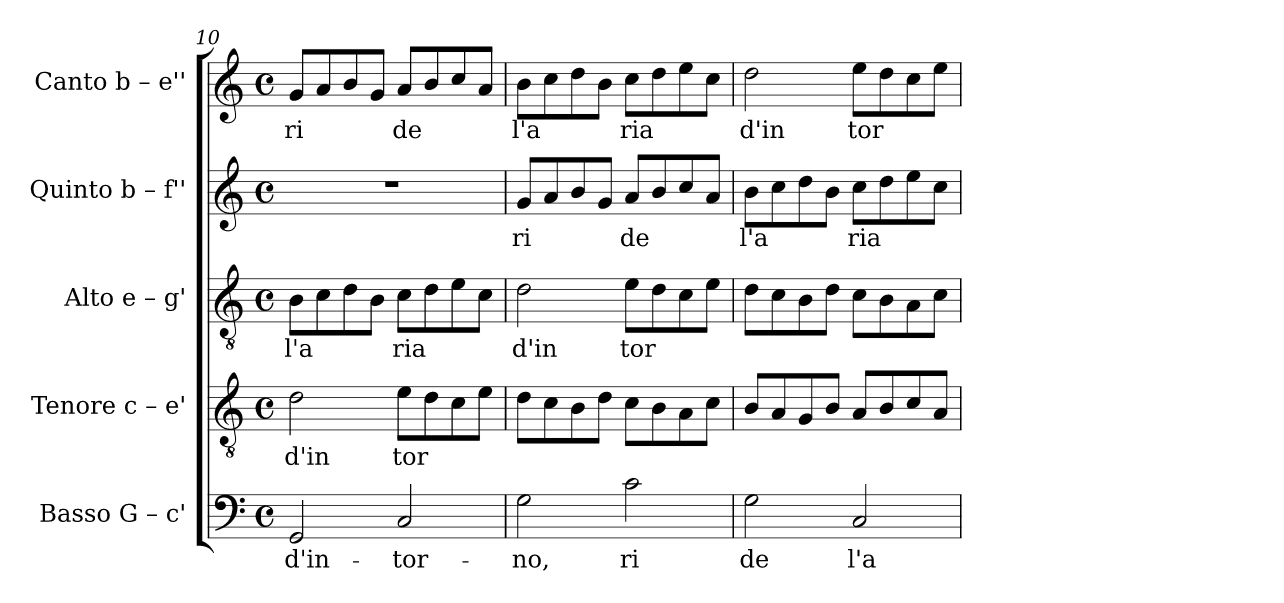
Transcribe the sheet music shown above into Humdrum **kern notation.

**kern	**text	**kern	**text	**kern	**text	**kern	**text	**kern	**text
*part5	*part5	*part4	*part4	*part3	*part3	*part2	*part2	*part1	*part1
*staff5	*staff5	*staff4	*staff4	*staff3	*staff3	*staff2	*staff2	*staff1	*staff1
*I"Basso  G – c'	*	*I"Tenore  c – e'	*	*I"Alto  e – g'	*	*I"Quinto  b – f''	*	*I"Canto  b – e''	*
*clefF4	*	*clefGv2	*	*clefGv2	*	*clefG2	*	*clefG2	*
*k[]	*	*k[]	*	*k[]	*	*k[]	*	*k[]	*
*C:	*	*C:	*	*C:	*	*C:	*	*C:	*
*M4/4	*	*M4/4	*	*M4/4	*	*M4/4	*	*M4/4	*
*met(c)	*	*met(c)	*	*met(c)	*	*met(c)	*	*met(c)	*
=10	=10	=10	=10	=10	=10	=10	=10	=10	=10
!	!LO:LY:b:rj	!	!LO:LY:b:cj	!	!LO:LY:b:cj	!	!	!	!LO:LY:b:rj
2GG/	d'in-	2d\	d'in	8B\L	l'a-	1r	.	8g/L	ri
!	!	!	!	!	!LO:LY:b:cj	!	!	!	!LO:LY:b:rj
.	.	.	.	8c\	--	.	.	8a/	.
!	!	!	!	!	!LO:LY:b:cj	!	!	!	!LO:LY:b:rj
.	.	.	.	8d\	--	.	.	8b/	.
!	!	!	!	!	!LO:LY:b:cj	!	!	!	!LO:LY:b:rj
.	.	.	.	8B\J	--	.	.	8g/J	.
!	!LO:LY:b:rj	!	!LO:LY:b:cj	!	!LO:LY:b:cj	!	!	!	!LO:LY:b:rj
2C/	-tor-	8e\L	tor	8c\L	-ria	.	.	8a/L	de
!	!	!	!LO:LY:b:cj	!	!LO:LY:b:cj	!	!	!	!LO:LY:b:rj
.	.	8d\	.	8d\	.	.	.	8b/	.
!	!	!	!LO:LY:b:cj	!	!LO:LY:b:cj	!	!	!	!LO:LY:b:rj
.	.	8c\	.	8e\	.	.	.	8cc/	.
!	!	!	!LO:LY:b:cj	!	!LO:LY:b:cj	!	!	!	!LO:LY:b:rj
.	.	8e\J	.	8c\J	.	.	.	8a/J	.
!!LO:PB:g=z
=11	=11	=11	=11	=11	=11	=11	=11	=11	=11
!	!LO:LY:b:rj	!	!LO:LY:b:cj	!	!LO:LY:b:cj	!	!LO:LY:b:rj	!	!LO:LY:b:rj
2G\	-no,	8d\L	.	2d\	d'in	8g/L	ri-	8b\L	l'a
!	!	!	!LO:LY:b:cj	!	!	!	!LO:LY:b:rj	!	!LO:LY:b:rj
.	.	8c\	.	.	.	8a/	--	8cc\	.
!	!	!	!LO:LY:b:cj	!	!	!	!LO:LY:b:rj	!	!LO:LY:b:rj
.	.	8B\	.	.	.	8b/	--	8dd\	.
!	!	!	!LO:LY:b:cj	!	!	!	!LO:LY:b:rj	!	!LO:LY:b:rj
.	.	8d\J	.	.	.	8g/J	--	8b\J	.
!	!LO:LY:b:rj	!	!LO:LY:b:cj	!	!LO:LY:b:cj	!	!LO:LY:b:rj	!	!LO:LY:b:rj
2c\	ri	8c\L	.	8e\L	tor	8a/L	-de	8cc\L	ria
!	!	!	!LO:LY:b:cj	!	!LO:LY:b:cj	!	!LO:LY:b:rj	!	!LO:LY:b:rj
.	.	8B\	.	8d\	.	8b/	.	8dd\	.
!	!	!	!LO:LY:b:cj	!	!LO:LY:b:cj	!	!LO:LY:b:rj	!	!LO:LY:b:rj
.	.	8A\	.	8c\	.	8cc/	.	8ee\	.
!	!	!	!LO:LY:b:cj	!	!LO:LY:b:cj	!	!LO:LY:b:rj	!	!LO:LY:b:rj
.	.	8c\J	.	8e\J	.	8a/J	.	8cc\J	.
=12	=12	=12	=12	=12	=12	=12	=12	=12	=12
!	!LO:LY:b:rj	!	!LO:LY:b:cj	!	!LO:LY:b:cj	!	!LO:LY:b:rj	!	!LO:LY:b:rj
2G\	de	8B/L	.	8d\L	.	8b\L	l'a-	2dd\	d'in
!	!	!	!LO:LY:b:cj	!	!LO:LY:b:cj	!	!LO:LY:b:rj	!	!
.	.	8A/	.	8c\	.	8cc\	--	.	.
!	!	!	!LO:LY:b:cj	!	!LO:LY:b:cj	!	!LO:LY:b:rj	!	!
.	.	8G/	.	8B\	.	8dd\	--	.	.
!	!	!	!LO:LY:b:cj	!	!LO:LY:b:cj	!	!LO:LY:b:rj	!	!
.	.	8B/J	.	8d\J	.	8b\J	--	.	.
!	!LO:LY:b:rj	!	!LO:LY:b:cj	!	!LO:LY:b:cj	!	!LO:LY:b:rj	!	!LO:LY:b:rj
2C/	l'a	8A/L	.	8c\L	.	8cc\L	-ria	8ee\L	tor
!	!	!	!LO:LY:b:cj	!	!LO:LY:b:cj	!	!LO:LY:b:rj	!	!LO:LY:b:rj
.	.	8B/	.	8B\	.	8dd\	.	8dd\	.
!	!	!	!LO:LY:b:cj	!	!LO:LY:b:cj	!	!LO:LY:b:rj	!	!LO:LY:b:rj
.	.	8c/	.	8A\	.	8ee\	.	8cc\	.
!	!	!	!LO:LY:b:cj	!	!LO:LY:b:cj	!	!LO:LY:b:rj	!	!LO:LY:b:rj
.	.	8A/J	.	8c\J	.	8cc\J	.	8ee\J	.
=	=	=	=	=	=	=	=	=	=
*-	*-	*-	*-	*-	*-	*-	*-	*-	*-
